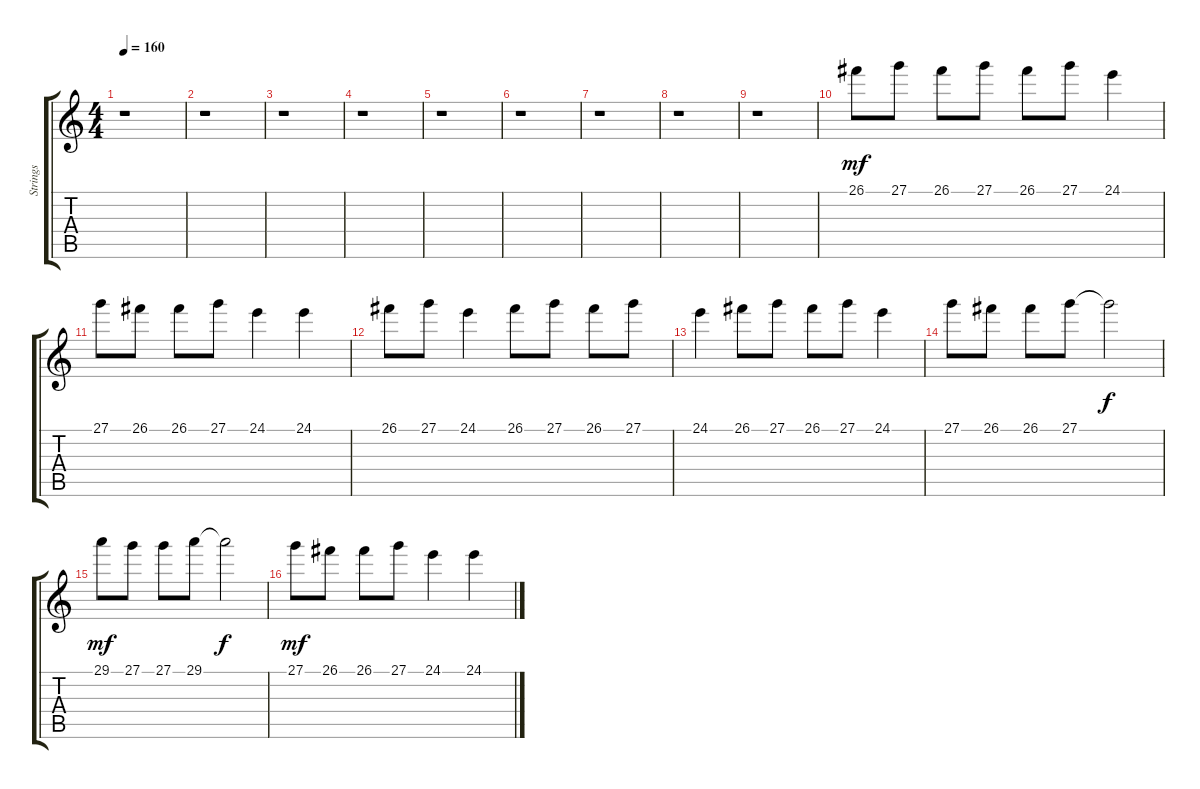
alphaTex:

\track ("Strings" "Strings") {instrument tremolostrings}
\staff {score tabs}
\tuning (E4 B3 G3 D3 A2 E2) {hide}
\ts (4 4)
\tempo 160
\clef g2
\ks c
r.1{dy mf} |
r.1 |
r.1 |
r.1 |
r.1 |
r.1 |
r.1 |
r.1 |
r.1 |
26.1.8{instrument synthstrings1} 27.1.8 26.1.8 27.1.8 26.1.8 27.1.8 24.1.4 |
27.1.8{instrument synthstrings1} 26.1.8 26.1.8 27.1.8 24.1.4 24.1.4 |
26.1.8{instrument synthstrings1} 27.1.8 24.1.4 26.1.8 27.1.8 26.1.8 27.1.8 |
24.1.4{instrument synthstrings1} 26.1.8 27.1.8 26.1.8 27.1.8 24.1.4 |
27.1.8{instrument synthstrings1} 26.1.8 26.1.8 27.1.8 27.1{t}.2{dy f} |
29.1.8{dy mf instrument synthstrings1} 27.1.8 27.1.8 29.1.8 29.1{t}.2{dy f} |
27.1.8{dy mf instrument synthstrings1} 26.1.8 26.1.8 27.1.8 24.1.4 24.1.4
